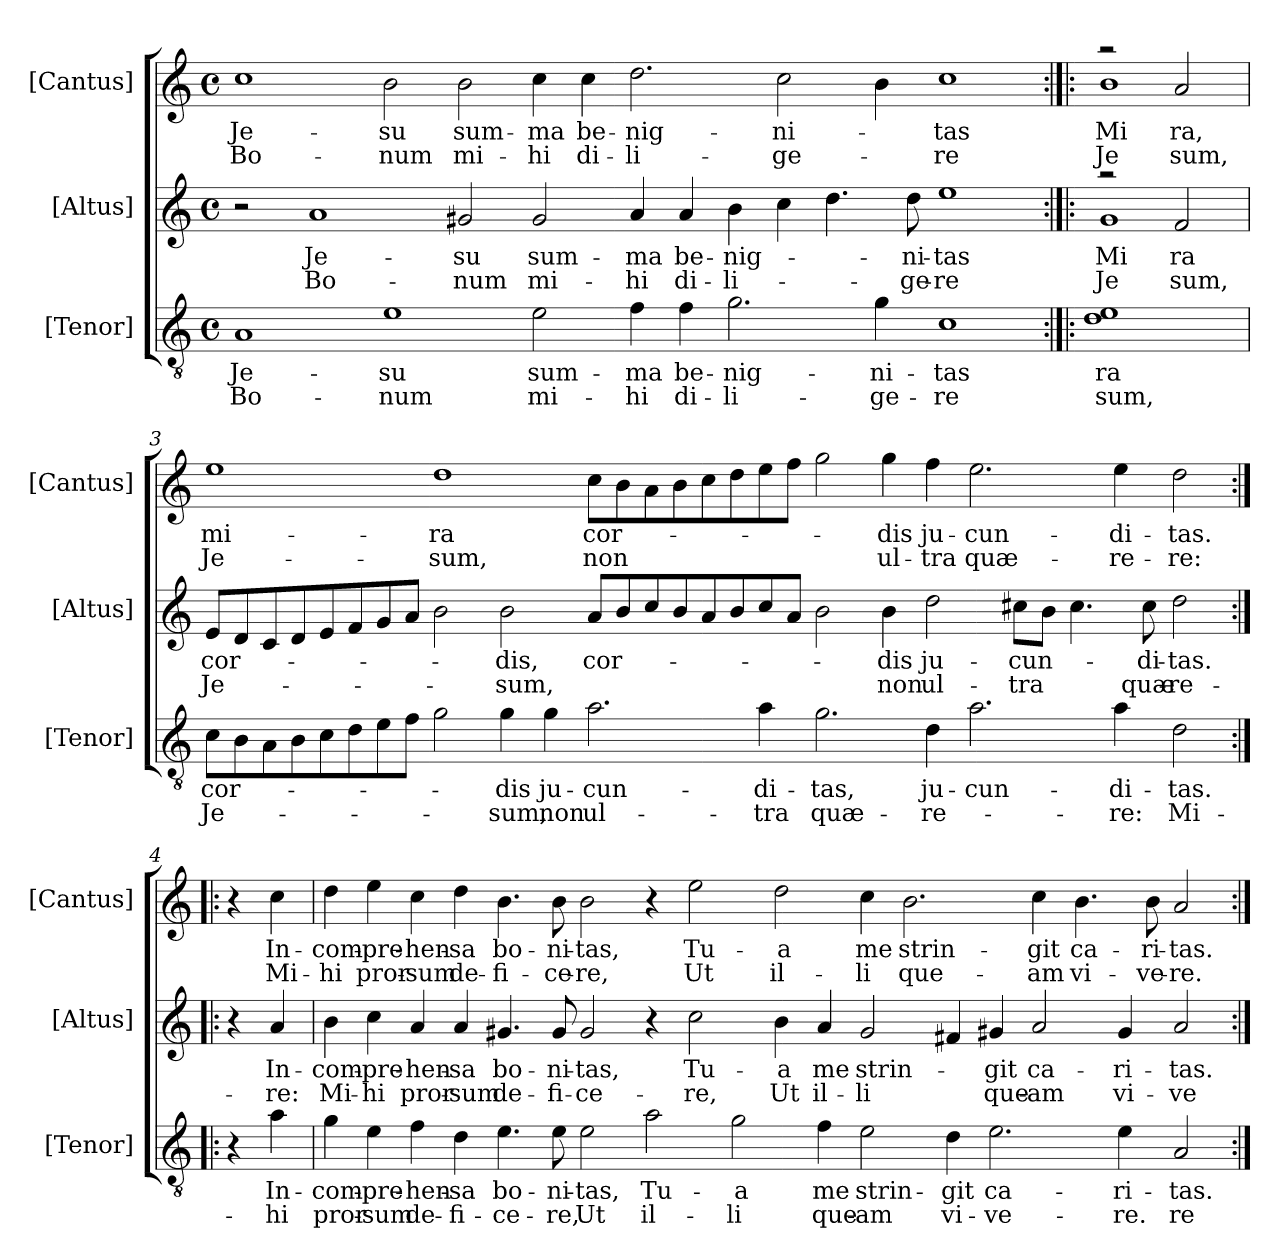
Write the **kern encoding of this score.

**kern	**text	**text	**kern	**text	**text	**kern	**text	**text
*part3	*part3	*part3	*part2	*part2	*part2	*part1	*part1	*part1
*staff3	*staff3	*staff3	*staff2	*staff2	*staff2	*staff1	*staff1	*staff1
*I"[Tenor]	*	*	*I"[Altus]	*	*	*I"[Cantus]	*	*
*I'[Tenor]	*	*	*I'[Altus]	*	*	*I'[Cantus]	*	*
*clefGv2	*	*	*clefG2	*	*	*clefG2	*	*
*k[]	*	*	*k[]	*	*	*k[]	*	*
*C:	*	*	*C:	*	*	*C:	*	*
*M4/4	*	*	*M4/4	*	*	*M4/4	*	*
*met(c)	*	*	*met(c)	*	*	*met(c)	*	*
=1	=1	=1	=1	=1	=1	=1	=1	=1
!	!LO:LY:b	!LO:LY:b	!	!	!	!	!LO:LY:b	!LO:LY:b
1A	Je-	Bo-	2r	.	.	1cc	Je-	Bo-
!	!	!	!	!LO:LY:b	!LO:LY:b	!	!	!
.	.	.	1a	Je-	Bo-	.	.	.
!	!LO:LY:b	!LO:LY:b	!	!	!	!	!LO:LY:b	!LO:LY:b
1e	-su	-num	.	.	.	2b\	-su	-num
!	!	!	!	!LO:LY:b	!LO:LY:b	!	!LO:LY:b	!LO:LY:b
.	.	.	2g#X/	-su	-num	2b\	sum-	mi-
!	!LO:LY:b	!LO:LY:b	!	!LO:LY:b	!LO:LY:b	!	!LO:LY:b	!LO:LY:b
2e\	sum-	mi-	2g#/	sum-	mi-	4cc\	-ma	-hi
!	!	!	!	!	!	!	!LO:LY:b	!LO:LY:b
.	.	.	.	.	.	4cc\	be-	di-
!	!LO:LY:b	!LO:LY:b	!	!LO:LY:b	!LO:LY:b	!	!LO:LY:b	!LO:LY:b
4f\	-ma	-hi	4a/	-ma	-hi	2.dd\	-nig-	-li-
!	!LO:LY:b	!LO:LY:b	!	!LO:LY:b	!LO:LY:b	!	!	!
4f\	be-	di-	4a/	be-	di-	.	.	.
!	!LO:LY:b	!LO:LY:b	!	!LO:LY:b	!LO:LY:b	!	!	!
2.g\	-nig-	-li-	4b\	-nig-	-li-	.	.	.
!	!	!	!	!	!	!	!LO:LY:b	!LO:LY:b
.	.	.	4cc\	.	.	2cc\	-ni-	-ge-
.	.	.	4.dd\	.	.	.	.	.
!	!LO:LY:b	!LO:LY:b	!	!	!	!	!	!
4g\	-ni-	-ge-	.	.	.	4b\	.	.
!	!	!	!	!LO:LY:b	!LO:LY:b	!	!	!
.	.	.	8dd\	-ni-	-ge-	.	.	.
!	!LO:LY:b	!LO:LY:b	!	!LO:LY:b	!LO:LY:b	!	!LO:LY:b	!LO:LY:b
1c	-tas	-re	1ee	-tas	-re	1cc	-tas	-re
=2:|!|:	=2:|!|:	=2:|!|:	=2:|!|:	=2:|!|:	=2:|!|:	=2:|!|:	=2:|!|:	=2:|!|:
!	!LO:LY:b	!LO:LY:b	!	!LO:LY:b	!LO:LY:b	!	!LO:LY:b	!LO:LY:b
*	*	*	*^	*	*	*^	*	*
1d 1e	-ra	-sum,	2raa	1g	Mi-	Je-	2raa	1b	Mi-	Je-
!	!	!	!	!	!LO:LY:b	!LO:LY:b	!	!	!LO:LY:b	!LO:LY:b
.	.	.	2f/	.	ra	sum,	2a/	.	ra,	sum,
*	*	*	*v	*v	*	*	*	*	*	*
*	*	*	*	*	*	*v	*v	*	*
!!LO:LB:g=z
=3	=3	=3	=3	=3	=3	=3	=3	=3
!	!LO:LY:b	!LO:LY:b	!	!LO:LY:b	!LO:LY:b	!	!LO:LY:b	!LO:LY:b
8c\L	cor-	Je-	8e/L	-cor-	-Je-	1ee	-mi-	-Je-
8B\	.	.	8d/	.	.	.	.	.
8A\	.	.	8c/	.	.	.	.	.
8B\	.	.	8d/	.	.	.	.	.
8c\	.	.	8e/	.	.	.	.	.
8d\	.	.	8f/	.	.	.	.	.
8e\	.	.	8g/	.	.	.	.	.
8f\J	.	.	8a/J	.	.	.	.	.
!	!	!	!	!	!	!	!LO:LY:b	!LO:LY:b
2g\	.	.	2b\	.	.	1dd	-ra	-sum,
!	!LO:LY:b	!LO:LY:b	!	!LO:LY:b	!LO:LY:b	!	!	!
4g\	-dis	-sum,	2b\	-dis,	-sum,	.	.	.
!	!LO:LY:b	!LO:LY:b	!	!	!	!	!	!
4g\	ju-	non	.	.	.	.	.	.
!	!LO:LY:b	!LO:LY:b	!	!LO:LY:b	!	!	!LO:LY:b	!LO:LY:b
2.a\	-cun-	ul-	8a/L	cor-	.	8cc\L	cor-	non
.	.	.	8b/	.	.	8b\	.	.
.	.	.	8cc/	.	.	8a\	.	.
.	.	.	8b/	.	.	8b\	.	.
.	.	.	8a/	.	.	8cc\	.	.
.	.	.	8b/	.	.	8dd\	.	.
!	!LO:LY:b	!LO:LY:b	!	!	!	!	!	!
4a\	-di-	-tra	8cc/	.	.	8ee\	.	.
.	.	.	8a/J	.	.	8ff\J	.	.
!	!LO:LY:b	!LO:LY:b	!	!	!	!	!	!
2.g\	-tas,	quæ-	2b\	.	.	2gg\	.	.
!	!	!	!	!LO:LY:b	!LO:LY:b	!	!LO:LY:b	!LO:LY:b
.	.	.	4b\	-dis	non	4gg\	-dis	ul-
!	!LO:LY:b	!LO:LY:b	!	!LO:LY:b	!LO:LY:b	!	!LO:LY:b	!LO:LY:b
4d\	ju-	-re-	2dd\	ju-	ul-	4ff\	ju-	-tra
!	!LO:LY:b	!	!	!	!	!	!LO:LY:b	!LO:LY:b
2.a\	-cun-	.	.	.	.	2.ee\	-cun-	quæ-
!	!	!	!	!LO:LY:b	!LO:LY:b	!	!	!
.	.	.	8cc#X\L	-cun-	-tra	.	.	.
.	.	.	8b\J	.	.	.	.	.
.	.	.	4.cc#\	.	.	.	.	.
!	!LO:LY:b	!LO:LY:b	!	!	!	!	!LO:LY:b	!LO:LY:b
4a\	-di-	-re:	.	.	.	4ee\	-di-	-re-
!	!	!	!	!LO:LY:b	!LO:LY:b	!	!	!
.	.	.	8cc#\	-di-	quæ-	.	.	.
!	!LO:LY:b	!LO:LY:b	!	!LO:LY:b	!LO:LY:b	!	!LO:LY:b	!LO:LY:b
2d\	-tas.	Mi-	2dd\	-tas.	-re-	2dd\	-tas.	-re:
=4:|!|:	=4:|!|:	=4:|!|:	=4:|!|:	=4:|!|:	=4:|!|:	=4:|!|:	=4:|!|:	=4:|!|:
4r	.	.	4r	.	.	4r	.	.
!	!LO:LY:b	!LO:LY:b	!	!LO:LY:b	!LO:LY:b	!	!LO:LY:b	!LO:LY:b
4a\	In-	-hi	4a/	In-	-re:	4cc\	In-	Mi-
!!LO:LB:g=z
=5!	=5!	=5!	=5!	=5!	=5!	=5!	=5!	=5!
!	!LO:LY:b	!LO:LY:b	!	!LO:LY:b	!LO:LY:b	!	!LO:LY:b	!LO:LY:b
4g\	-com-	pror-	4b\	-com-	Mi-	4dd\	-com-	-hi
!	!LO:LY:b	!LO:LY:b	!	!LO:LY:b	!LO:LY:b	!	!LO:LY:b	!LO:LY:b
4e\	-pre-	-sum	4cc\	-pre-	-hi	4ee\	-pre-	pror-
!	!LO:LY:b	!LO:LY:b	!	!LO:LY:b	!LO:LY:b	!	!LO:LY:b	!LO:LY:b
4f\	-hen-	de-	4a/	-hen-	pror-	4cc\	-hen-	-sum
!	!LO:LY:b	!LO:LY:b	!	!LO:LY:b	!LO:LY:b	!	!LO:LY:b	!LO:LY:b
4d\	-sa	-fi-	4a/	-sa	-sum	4dd\	-sa	de-
!	!LO:LY:b	!LO:LY:b	!	!LO:LY:b	!LO:LY:b	!	!LO:LY:b	!LO:LY:b
4.e\	bo-	-ce-	4.g#X/	bo-	de-	4.b\	bo-	-fi-
!	!LO:LY:b	!LO:LY:b	!	!LO:LY:b	!LO:LY:b	!	!LO:LY:b	!LO:LY:b
8e\	-ni-	-re,	8g#/	-ni-	-fi-	8b\	-ni-	-ce-
!	!LO:LY:b	!LO:LY:b	!	!LO:LY:b	!LO:LY:b	!	!LO:LY:b	!LO:LY:b
2e\	-tas,	Ut	2g#/	-tas,	-ce-	2b\	-tas,	-re,
!	!LO:LY:b	!LO:LY:b	!	!	!	!	!	!
2a\	Tu-	il-	4r	.	.	4r	.	.
!	!	!	!	!LO:LY:b	!LO:LY:b	!	!LO:LY:b	!LO:LY:b
.	.	.	2cc\	Tu-	-re,	2ee\	Tu-	Ut
!	!LO:LY:b	!LO:LY:b	!	!	!	!	!	!
2g\	-a	-li	.	.	.	.	.	.
!	!	!	!	!LO:LY:b	!LO:LY:b	!	!LO:LY:b	!LO:LY:b
.	.	.	4b\	-a	Ut	2dd\	-a	il-
!	!LO:LY:b	!LO:LY:b	!	!LO:LY:b	!LO:LY:b	!	!	!
4f\	me	que-	4a/	me	il-	.	.	.
!	!LO:LY:b	!LO:LY:b	!	!LO:LY:b	!LO:LY:b	!	!LO:LY:b	!LO:LY:b
2e\	strin-	-am	2g#/	strin-	-li	4cc\	me	-li
!	!	!	!	!	!	!	!LO:LY:b	!LO:LY:b
.	.	.	.	.	.	2.b\	strin-	que-
!	!LO:LY:b	!LO:LY:b	!	!	!	!	!	!
4d\	-git	vi-	4f#X/	.	.	.	.	.
!	!LO:LY:b	!LO:LY:b	!	!LO:LY:b	!LO:LY:b	!	!	!
2.e\	ca-	-ve-	4g#X/	-git	que-	.	.	.
!	!	!	!	!LO:LY:b	!LO:LY:b	!	!LO:LY:b	!LO:LY:b
.	.	.	2a/	ca-	-am	4cc\	-git	-am
!	!	!	!	!	!	!	!LO:LY:b	!LO:LY:b
.	.	.	.	.	.	4.b\	ca-	vi-
!	!LO:LY:b	!LO:LY:b	!	!LO:LY:b	!LO:LY:b	!	!	!
4e\	-ri-	-re.	4g#/	-ri-	vi-	.	.	.
!	!	!	!	!	!	!	!LO:LY:b	!LO:LY:b
.	.	.	.	.	.	8b\	-ri-	-ve-
!	!LO:LY:b	!LO:LY:b	!	!LO:LY:b	!LO:LY:b	!	!LO:LY:b	!LO:LY:b
2A/	-tas.	re	2a/	-tas.	-ve-	2a/	-tas.	-re.
=:|!	=:|!	=:|!	=:|!	=:|!	=:|!	=:|!	=:|!	=:|!
*-	*-	*-	*-	*-	*-	*-	*-	*-
